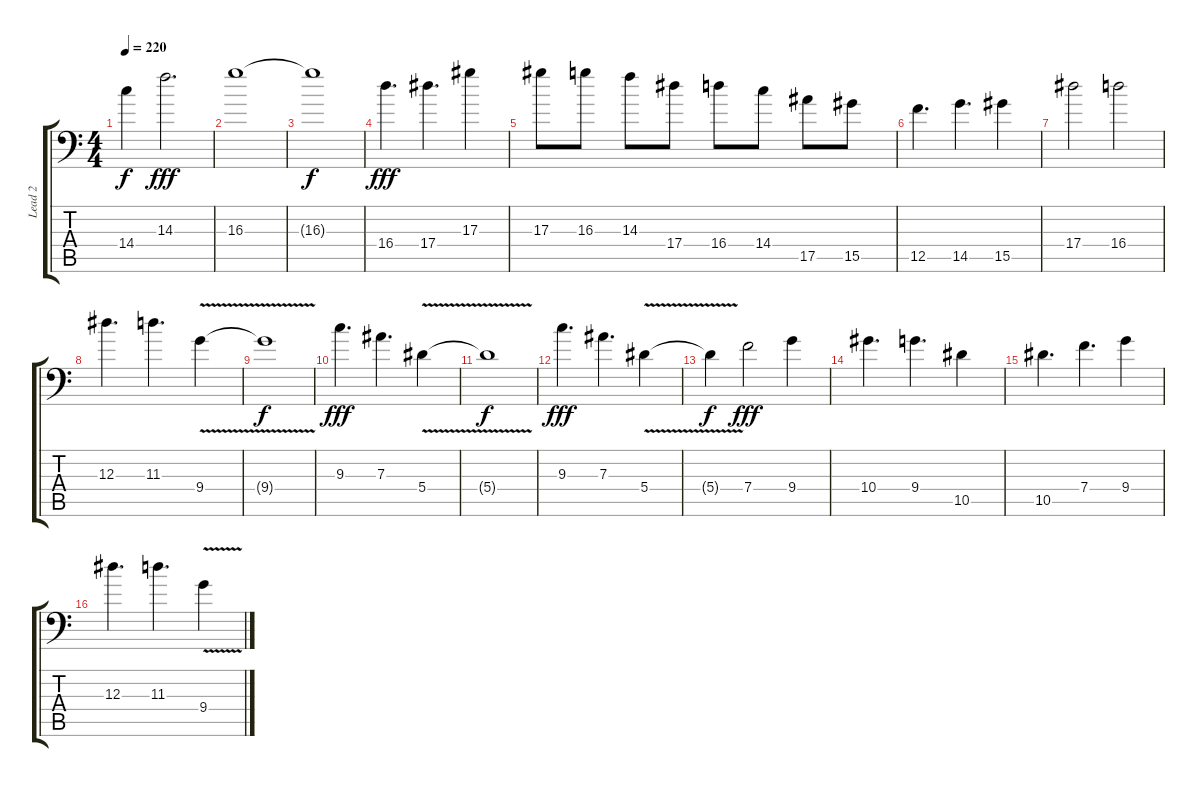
\track ("Lead 2" "Lead 2") {instrument distortionguitar}
\staff {score tabs}
\tuning (C4 G3 Eb3 Bb2 F2 Bb1) {hide}
\ts (4 4)
\tempo 220
\clef f4
\ks c
14.4{t}.4{dy f} 14.3.2{d dy fff} |
16.3.1 |
16.3{t}.1{dy f} |
16.4.4{d dy fff} 17.4.4{d} 17.3.4 |
17.3.8 16.3.8 14.3.8 17.4.8 16.4.8 14.4.8 17.5.8 15.5.8 |
12.5.4{d} 14.5.4{d} 15.5.4 |
17.4.2 16.4.2 |
12.3.4{d volume 14 balance 8 instrument distortionguitar} 11.3.4{d} 9.4{v}.4 |
9.4{t}.1{dy f} |
9.3.4{d dy fff} 7.3.4{d} 5.4{v}.4 |
5.4{t}.1{dy f} |
9.3.4{d dy fff} 7.3.4{d} 5.4{v}.4 |
5.4{t}.4{dy f} 7.4.2{dy fff} 9.4.4 |
10.4.4{d} 9.4.4{d} 10.5.4 |
10.5.4{d} 7.4.4{d} 9.4.4 |
12.3.4{d} 11.3.4{d} 9.4{v}.4
